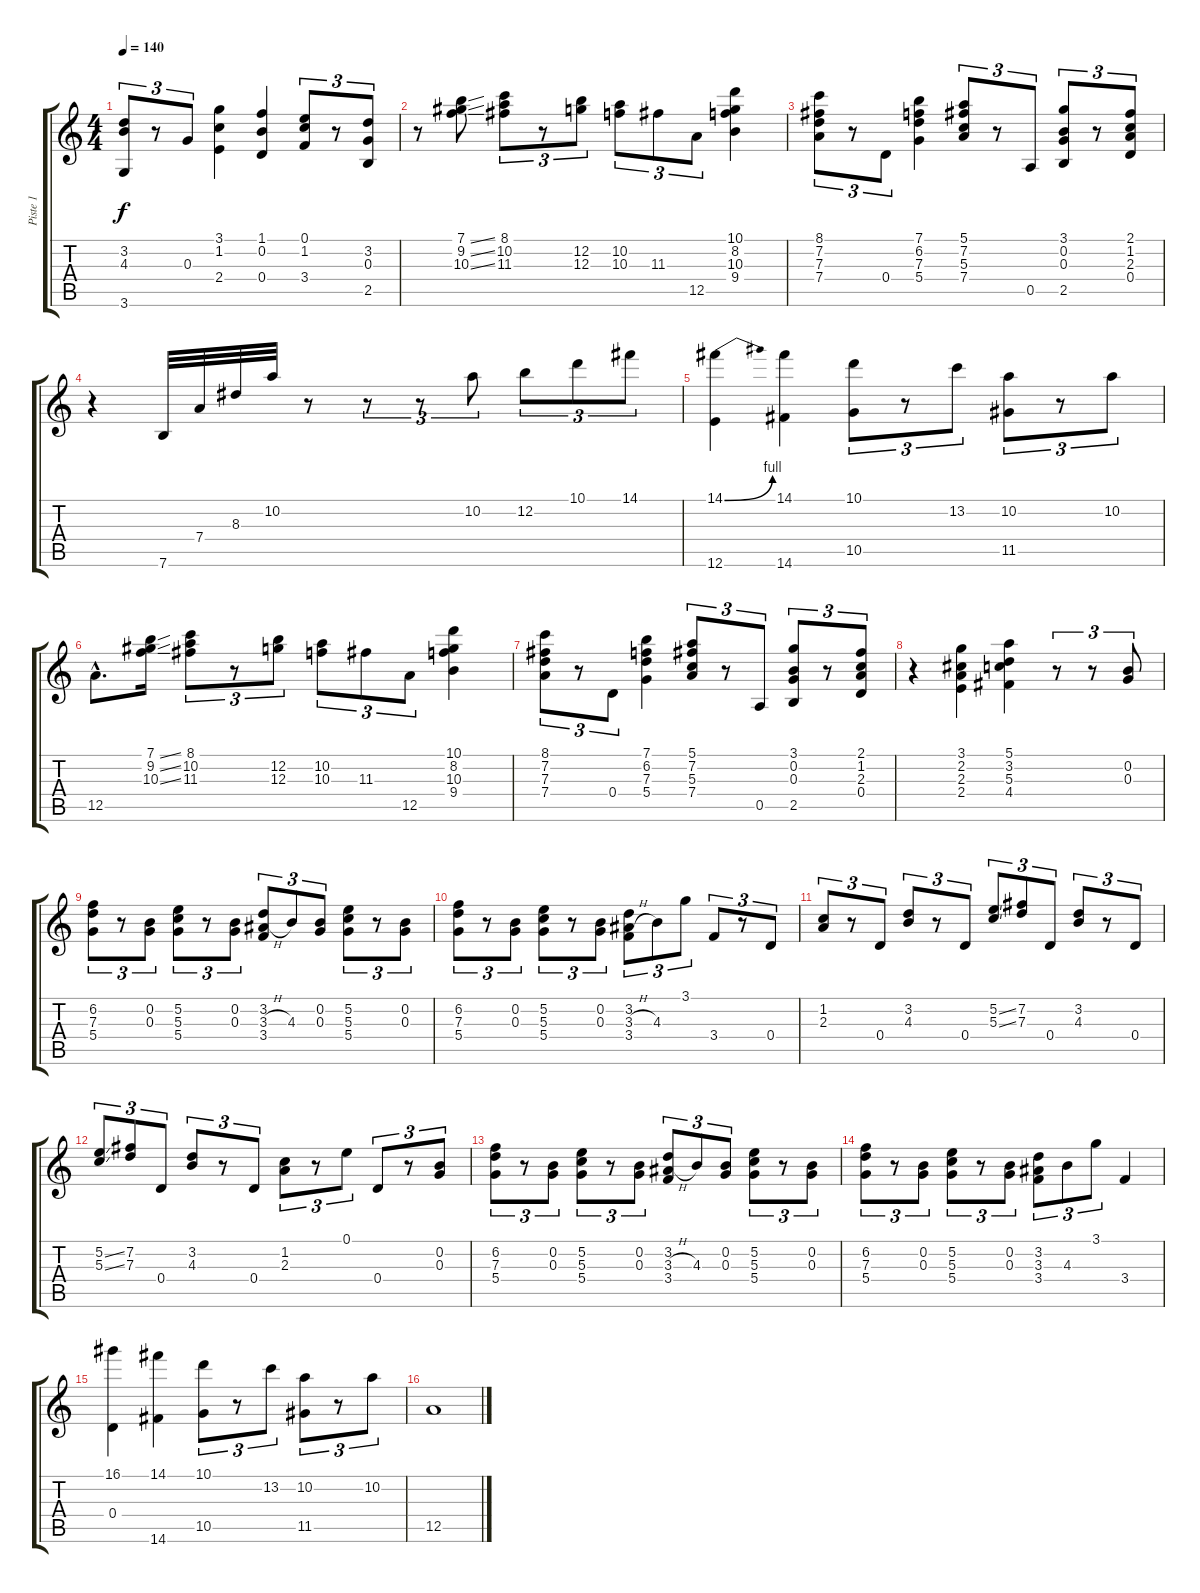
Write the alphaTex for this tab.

\track ("Piste 1" "Piste 1") {instrument acousticguitarnylon}
\staff {score tabs}
\tuning (E4 B3 G3 D3 A2 E2) {hide}
\ts (4 4)
\tempo 140
\clef g2
\ks c
(3.2 4.3 3.6).8{tu (3 2) dy f} r.8{tu (3 2)} 0.3.8{tu (3 2)} (3.1 1.2 2.4).4 (1.1 0.2 0.4).4 (0.1 1.2 3.4).8{tu (3 2)} r.8{tu (3 2)} (3.2 0.3 2.5).8{tu (3 2)} |
r.8 (7.1{ss} 9.2{ss} 10.3{ss}).8 (8.1 10.2 11.3).8{tu (3 2)} r.8{tu (3 2)} (12.2 12.3).8{tu (3 2)} (10.2 10.3).8{tu (3 2)} 11.3.8{tu (3 2)} 12.5.8{tu (3 2)} (10.1 8.2 10.3 9.4).4 |
(8.1 7.2 7.3 7.4).8{tu (3 2)} r.8{tu (3 2)} 0.4.8{tu (3 2)} (7.1 6.2 7.3 5.4).4 (5.1 7.2 5.3 7.4).8{tu (3 2)} r.8{tu (3 2)} 0.5.8{tu (3 2)} (3.1 0.2 0.3 2.5).8{tu (3 2)} r.8{tu (3 2)} (2.1 1.2 2.3 0.4).8{tu (3 2)} |
r.4 7.6.32 7.4.32 8.3.32 10.2.32 r.8 r.8{tu (3 2)} r.8{tu (3 2)} 10.2.8{tu (3 2)} 12.2.8{tu (3 2)} 10.1.8{tu (3 2)} 14.1.8{tu (3 2)} |
(14.1{be (bend 0 0 60 4)} 12.6).4 (14.1 14.6).4 (10.1 10.5).8{tu (3 2)} r.8{tu (3 2)} 13.2.8{tu (3 2)} (10.2 11.5).8{tu (3 2)} r.8{tu (3 2)} 10.2.8{tu (3 2)} |
12.5{hac}.8{d} (7.1{ss} 9.2{ss} 10.3{ss}).16 (8.1 10.2 11.3).8{tu (3 2)} r.8{tu (3 2)} (12.2 12.3).8{tu (3 2)} (10.2 10.3).8{tu (3 2)} 11.3.8{tu (3 2)} 12.5.8{tu (3 2)} (10.1 8.2 10.3 9.4).4 |
(8.1 7.2 7.3 7.4).8{tu (3 2)} r.8{tu (3 2)} 0.4.8{tu (3 2)} (7.1 6.2 7.3 5.4).4 (5.1 7.2 5.3 7.4).8{tu (3 2)} r.8{tu (3 2)} 0.5.8{tu (3 2)} (3.1 0.2 0.3 2.5).8{tu (3 2)} r.8{tu (3 2)} (2.1 1.2 2.3 0.4).8{tu (3 2)} |
r.4 (3.1 2.2 2.3 2.4).4 (5.1 3.2 5.3 4.4).4 r.8{tu (3 2)} r.8{tu (3 2)} (0.2 0.3).8{tu (3 2)} |
(6.2 7.3 5.4).8{tu (3 2)} r.8{tu (3 2)} (0.2 0.3).8{tu (3 2)} (5.2 5.3 5.4).8{tu (3 2)} r.8{tu (3 2)} (0.2 0.3).8{tu (3 2)} (3.2 3.3{h} 3.4).8{tu (3 2)} 4.3.8{tu (3 2)} (0.2 0.3).8{tu (3 2)} (5.2 5.3 5.4).8{tu (3 2)} r.8{tu (3 2)} (0.2 0.3).8{tu (3 2)} |
(6.2 7.3 5.4).8{tu (3 2)} r.8{tu (3 2)} (0.2 0.3).8{tu (3 2)} (5.2 5.3 5.4).8{tu (3 2)} r.8{tu (3 2)} (0.2 0.3).8{tu (3 2)} (3.2 3.3{h} 3.4).8{tu (3 2)} 4.3.8{tu (3 2)} 3.1.8{tu (3 2)} 3.4.8{tu (3 2)} r.8{tu (3 2)} 0.4.8{tu (3 2)} |
(1.2 2.3).8{tu (3 2)} r.8{tu (3 2)} 0.4.8{tu (3 2)} (3.2 4.3).8{tu (3 2)} r.8{tu (3 2)} 0.4.8{tu (3 2)} (5.2{ss} 5.3{ss}).8{tu (3 2)} (7.2 7.3).8{tu (3 2)} 0.4.8{tu (3 2)} (3.2 4.3).8{tu (3 2)} r.8{tu (3 2)} 0.4.8{tu (3 2)} |
(5.2{ss} 5.3{ss}).8{tu (3 2)} (7.2 7.3).8{tu (3 2)} 0.4.8{tu (3 2)} (3.2 4.3).8{tu (3 2)} r.8{tu (3 2)} 0.4.8{tu (3 2)} (1.2 2.3).8{tu (3 2)} r.8{tu (3 2)} 0.1.8{tu (3 2)} 0.4.8{tu (3 2)} r.8{tu (3 2)} (0.2 0.3).8{tu (3 2)} |
(6.2 7.3 5.4).8{tu (3 2)} r.8{tu (3 2)} (0.2 0.3).8{tu (3 2)} (5.2 5.3 5.4).8{tu (3 2)} r.8{tu (3 2)} (0.2 0.3).8{tu (3 2)} (3.2 3.3{h} 3.4).8{tu (3 2)} 4.3.8{tu (3 2)} (0.2 0.3).8{tu (3 2)} (5.2 5.3 5.4).8{tu (3 2)} r.8{tu (3 2)} (0.2 0.3).8{tu (3 2)} |
(6.2 7.3 5.4).8{tu (3 2)} r.8{tu (3 2)} (0.2 0.3).8{tu (3 2)} (5.2 5.3 5.4).8{tu (3 2)} r.8{tu (3 2)} (0.2 0.3).8{tu (3 2)} (3.2 3.3 3.4).8{tu (3 2)} 4.3.8{tu (3 2)} 3.1.8{tu (3 2)} 3.4.4 |
(16.1 0.4).4 (14.1 14.6).4 (10.1 10.5).8{tu (3 2)} r.8{tu (3 2)} 13.2.8{tu (3 2)} (10.2 11.5).8{tu (3 2)} r.8{tu (3 2)} 10.2.8{tu (3 2)} |
12.5.1
